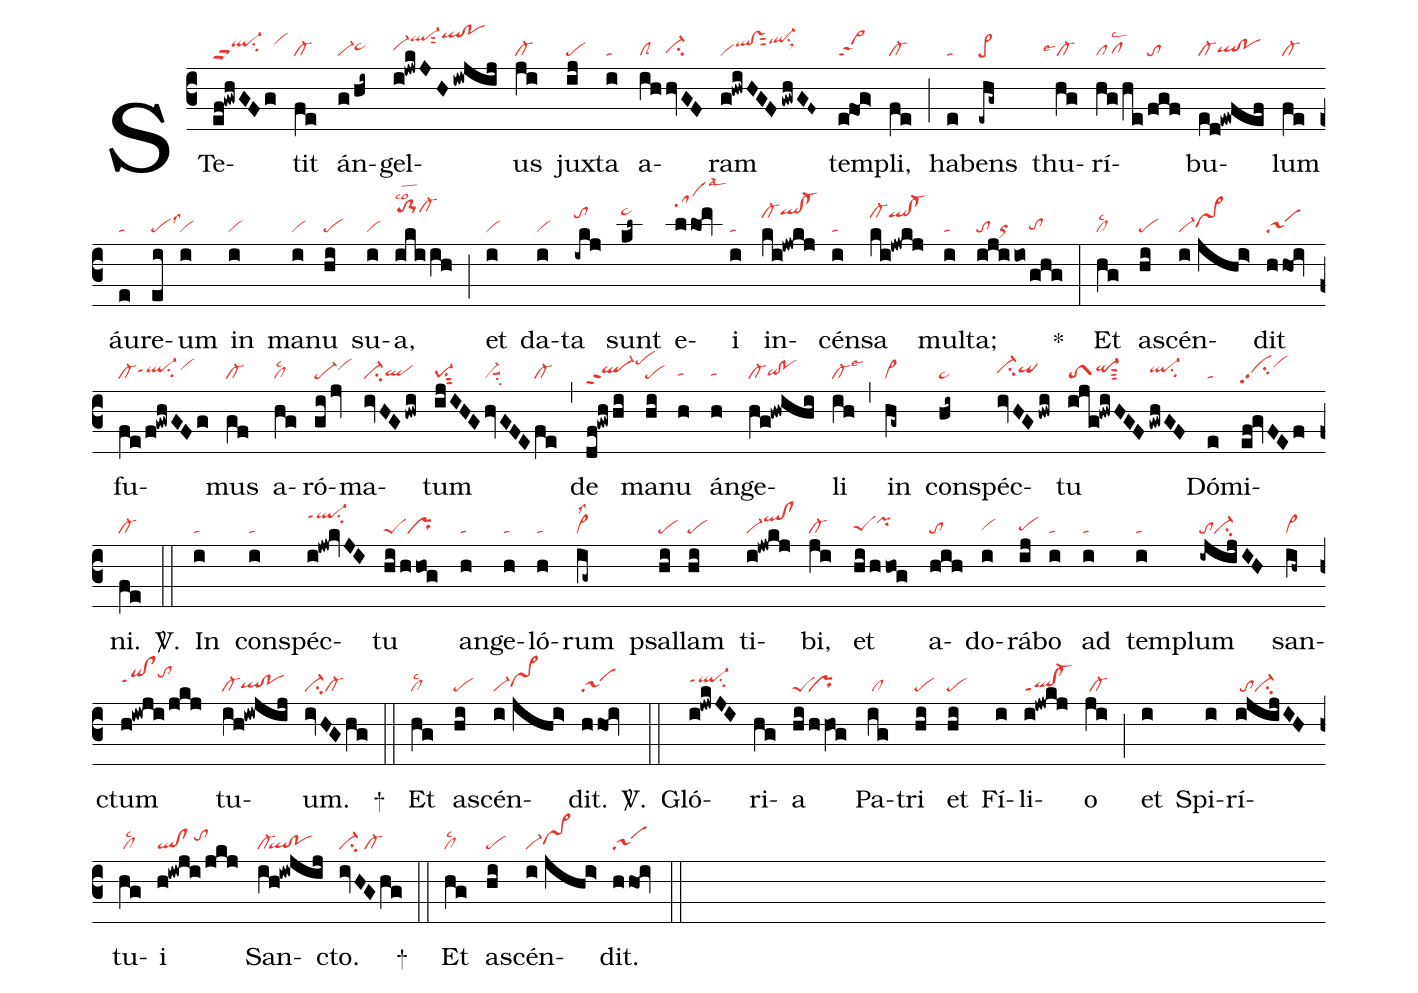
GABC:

nabc-lines: 1;
%%
(c3)
STe(ef!gwhGFg|ql-hippu2su2vihj)tit(fe|cl-) án(g/hi~|vi-ta>hh)gel(i!jwkJHiwjij|vi-hhql-hksut2qlhl!pohl)us(ji|cl-) ju(ij|pe)xta(i|ta) a(ih|clS|hvGF|ci-hg)ram(g!hwiHGFgwhGF~|viqlhi!vshisut2ql-hjsu1sux1) tem(e!fog>|sa>2)pli,(fe|cl-) (;)
ha(e|ta)bens(-ehg~|pe>) thu(hg|```cl-lse4)rí(hg/he/|pflsc2|fgf|to)bu(ed!ewfef|cl-qlhg!pohg)lum(fe|cl-) áu(e|ta)re(ei|pelss3)um(i|vi) in(i|vi) ma(i|vi)nu(hi|pe) su(i|vi)a,(ikiih|to-1hmlsco2cl-hm) (;)
et(i|vi) da(i|vi)ta(-ikj|tohk) sunt(kl~|ta>hl) e(llo!mv|sahplsal3)i(i|ta) in(ki!jwkj|cl-hkqlhl!cl-hl)cén(i|ta)sa(ki!jwkj|cl-hkqlhk!cl-hk) mul(i|ta)ta;(ijiio/|to//or|ghg|tohg) *(:)
Et(hg|cllsc2) as(hi|pe)cén(i//jhi>|vi-vs>hh)dit(hho!iv|sa1) fu(fe/f!gwhGFg|cl-ql-hhppt1su2vihi)mus(gf|cl-) a(hg|cllsc2)ró(gi/jv|pe-vihi)ma(ivHGhwi|ci-qlhg)tum(ijIHG|pe-1su1sut2|hvGFE|vi-suu1su2|fe|cl-) (,)
de(df!gwhhi|ql-hhppt2pehk) ma(hi|pe)nu(h|tahg) án(h|tahg)ge(hg!hwihi|cl-qihg!pohg)li(ih|cl-lse3) (,)
in(hg~|vi>) con(hi~|ta>)spéc(ivHGhwi|ci-hhqihh)tu(ijg!hwiHGF|toS1qi-hhsut3|gwhGF|ql-hhsu2) Dó(e|ta)mi(ef!gvFEf|vihhpp2su2vihj)ni.(fe|cl-) <sp>V/</sp>.(::)
In(i|ta) con(i|ta)spéc(i!jw!kvJI|ql-hkppt1su2)tu(hi/hhog|peSpr) an(h|ta)ge(h|ta)ló(h|ta)rum(ig~|vi>lss2) psal(hi|pe)lam(hi|pe) ti(i!jwkj|vi-qlhj!clhj)bi,(ji|cl-) et(hi/hhog|peShgpihi) a(hih|to)do(i|vihg)rá(ij|pehg)bo(i|ta) ad(i|ta) tem(i|ta)plum(-ijij/IH|toci-) san(ih~|vi>)ctum(h!iwji/jkj|qihi!clhippt1tohk) tu(ih!iwjij|cl-qlhg!pohg)um.(ivHGhg|ci-cl-) +(::)
Et(hg|cllsc2) as(hi|pe)cén(i//jhi>|vi-vs>hh)dit.(hho!iv|sa1) <sp>V/</sp>.(::)
Gló(i!jwkJI|ql-hippt1su2)ri(hg)a(hi/hhVO!g|peS``pr) Pa(ig|/cl)tri(hi|pe) et(hi|pe) Fí(i)li(i!jwkj|ql!cl-ppt1)o(ji|/cl-) (;)
et(i) Spi(i)rí(i!@jijIH|/toci-)tu(hg|/cllsc2)i(h!iwji/jkj|ql!cl/tohi) San(ih!iw!@jij|cl-``ql!po)cto.(ivHGhg|ci-/cl-) +(::)
Et(hg|cllsc2) as(hi|pe)cén(i//jhi>|vi-vs>hh)dit.(hho!iv|sa1) (::)
